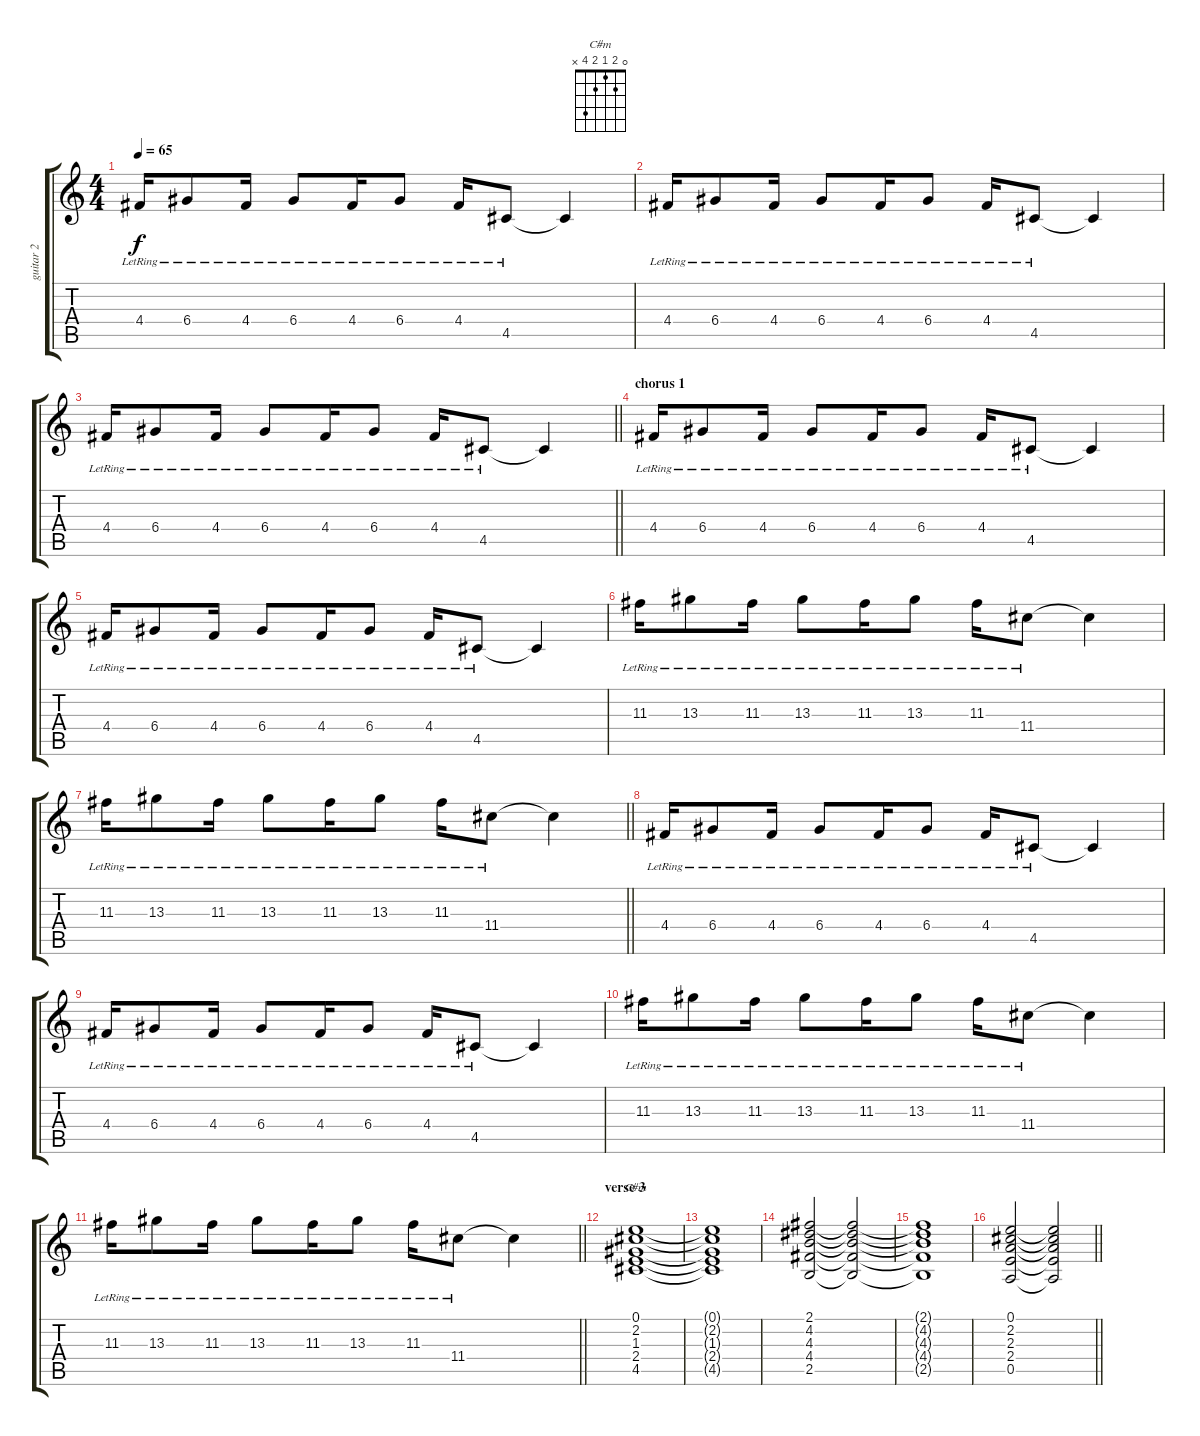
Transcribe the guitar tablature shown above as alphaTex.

\track ("guitar 2" "guitar 2") {instrument electricguitarjazz}
\staff {score tabs}
\tuning (E4 B3 G3 D3 A2 E2) {hide}
\chord ("C#m" 0 2 1 2 4 x)
\ts (4 4)
\tempo 65
\clef g2
\ks c
4.4{lr}.16{dy f} 6.4{lr}.8 4.4{lr}.16 6.4{lr}.8 4.4{lr}.16 6.4{lr}.8 4.4{lr}.16 4.5{lr}.8 4.5{t}.4 |
4.4{lr}.16 6.4{lr}.8 4.4{lr}.16 6.4{lr}.8 4.4{lr}.16 6.4{lr}.8 4.4{lr}.16 4.5{lr}.8 4.5{t}.4 |
\barLineRight lightlight
4.4{lr}.16 6.4{lr}.8 4.4{lr}.16 6.4{lr}.8 4.4{lr}.16 6.4{lr}.8 4.4{lr}.16 4.5{lr}.8 4.5{t}.4 |
\section ("" "chorus 1")
4.4{lr}.16 6.4{lr}.8 4.4{lr}.16 6.4{lr}.8 4.4{lr}.16 6.4{lr}.8 4.4{lr}.16 4.5{lr}.8 4.5{t}.4 |
4.4{lr}.16 6.4{lr}.8 4.4{lr}.16 6.4{lr}.8 4.4{lr}.16 6.4{lr}.8 4.4{lr}.16 4.5{lr}.8 4.5{t}.4 |
11.3{lr}.16 13.3{lr}.8 11.3{lr}.16 13.3{lr}.8 11.3{lr}.16 13.3{lr}.8 11.3{lr}.16 11.4{lr}.8 11.4{t}.4 |
\barLineRight lightlight
11.3{lr}.16 13.3{lr}.8 11.3{lr}.16 13.3{lr}.8 11.3{lr}.16 13.3{lr}.8 11.3{lr}.16 11.4{lr}.8 11.4{t}.4 |
4.4{lr}.16 6.4{lr}.8 4.4{lr}.16 6.4{lr}.8 4.4{lr}.16 6.4{lr}.8 4.4{lr}.16 4.5{lr}.8 4.5{t}.4 |
4.4{lr}.16 6.4{lr}.8 4.4{lr}.16 6.4{lr}.8 4.4{lr}.16 6.4{lr}.8 4.4{lr}.16 4.5{lr}.8 4.5{t}.4 |
11.3{lr}.16 13.3{lr}.8 11.3{lr}.16 13.3{lr}.8 11.3{lr}.16 13.3{lr}.8 11.3{lr}.16 11.4{lr}.8 11.4{t}.4 |
\barLineRight lightlight
11.3{lr}.16 13.3{lr}.8 11.3{lr}.16 13.3{lr}.8 11.3{lr}.16 13.3{lr}.8 11.3{lr}.16 11.4{lr}.8 11.4{t}.4 |
\section ("" "verse 3")
(0.1 2.2 1.3 2.4 4.5).1{ch "C#m"} |
(0.1{t} 2.2{t} 1.3{t} 2.4{t} 4.5{t}).1 |
(2.1 4.2 4.3 4.4 2.5).2 (2.1{t} 4.2{t} 4.3{t} 4.4{t} 2.5{t}).2 |
(2.1{t} 4.2{t} 4.3{t} 4.4{t} 2.5{t}).1 |
\barLineRight lightlight
(0.1 2.2 2.3 2.4 0.5).2 (0.1{t} 2.2{t} 2.3{t} 2.4{t} 0.5{t}).2
